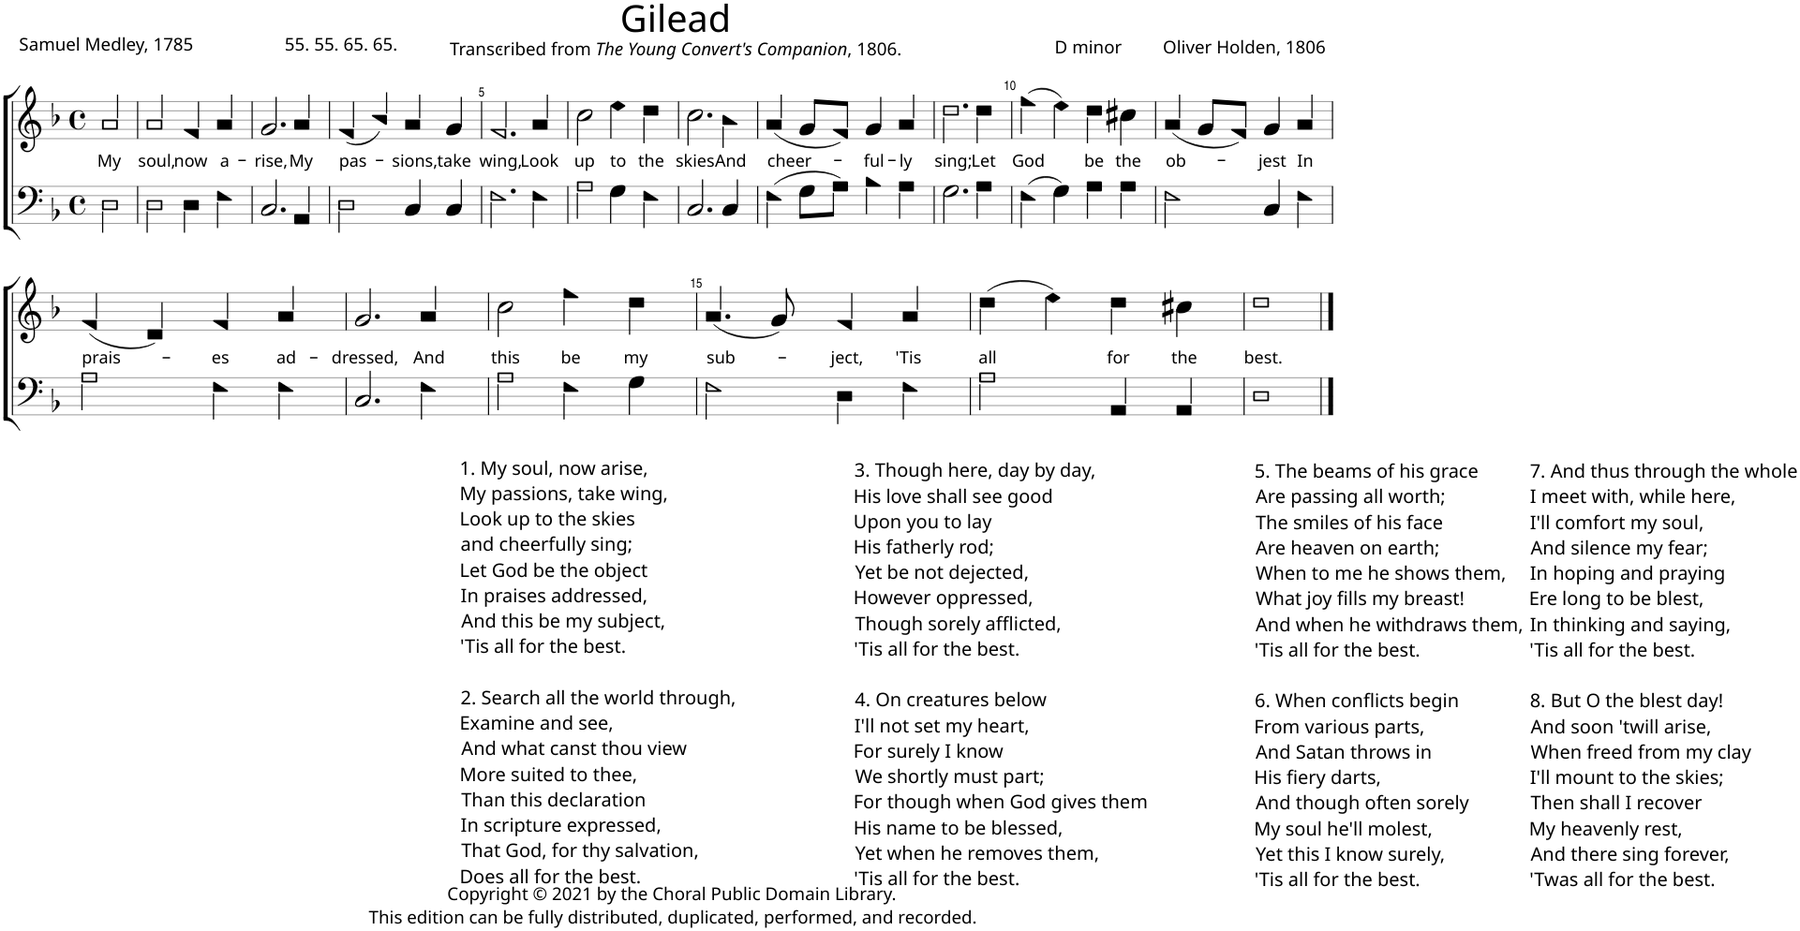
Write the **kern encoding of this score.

**kern	**kern	**text
*part2	*part1	*part1
*staff2	*staff1	*staff1
*I"Bass	*I"Voice	*
*clefF4	*clefG2	*
*k[b-]	*k[b-]	*
*M4/4	*M4/4	*
*met(c)	*met(c)	*
=1	=1	=1
!	!	!LO:LY:b
2D!\	2a!/	My
=2	=2	=2
!	!	!LO:LY:b
2D!\	2a!/	soul,
!	!	!LO:LY:b
4D!\	4f!/	now
!	!	!LO:LY:b
4F!\	4a!/	a-
=3	=3	=3
!	!	!LO:LY:b
2.C!/	2.g!/	-rise,
!	!	!LO:LY:b
4AA!/	4a!/	My
=4	=4	=4
!	!	!LO:LY:b
2D!\	(4f!/	pas-
.	4b-!/)	.
!	!	!LO:LY:b
4C!/	4a!/	-sions,
!	!	!LO:LY:b
4C!/	4g!/	take
=5	=5	=5
!	!	!LO:LY:b
2.F!\	2.f!/	wing,
!	!	!LO:LY:b
4F!\	4a!/	Look
=6	=6	=6
!	!	!LO:LY:b
2A!\	2cc!\	up
!	!	!LO:LY:b
4G!\	4ee!\	to
!	!	!LO:LY:b
4F!\	4dd!\	the
=7	=7	=7
!	!	!LO:LY:b
2.C!/	2.cc!\	skies
!	!	!LO:LY:b
4C!/	4b-!\	And
=8	=8	=8
!	!	!LO:LY:b
(4F!\	(4a!/	cheer-
8G!\L	8g!/L	.
8A!\J)	8f!/J)	.
!	!	!LO:LY:b
4B-!\	4g!/	-ful-
!	!	!LO:LY:b
4A!\	4a!/	-ly
=9	=9	=9
!	!	!LO:LY:b
2.G!\	2.dd!\	sing;
!	!	!LO:LY:b
4A!\	4dd!\	Let
=10	=10	=10
!	!	!LO:LY:b
(4F!\	(4ff!\	God
4G!\)	4ee!\)	.
!	!	!LO:LY:b
4A!\	4dd!\	be
!	!	!LO:LY:b
4A!\	4cc#X!\	the
=11	=11	=11
!	!	!LO:LY:b
2F!\	(4a!/	ob-
.	8g!/L	.
.	8f!/J)	.
!	!	!LO:LY:b
4C!/	4g!/	-jest
!	!	!LO:LY:b
4F!\	4a!/	In
!!LO:LB:g=z
=12	=12	=12
!	!	!LO:LY:b
2A!\	(4f!/	prais-
.	4d!/)	.
!	!	!LO:LY:b
4F!\	4f!/	-es
!	!	!LO:LY:b
4F!\	4a!/	ad-
=13	=13	=13
!	!	!LO:LY:b
2.C!/	2.g!/	-dressed,
!	!	!LO:LY:b
4F!\	4a!/	And
=14	=14	=14
!	!	!LO:LY:b
2A!\	2cc!\	this
!	!	!LO:LY:b
4F!\	4ff!\	be
!	!	!LO:LY:b
4G!\	4dd!\	my
=15	=15	=15
!LO:TX:b:t=1. My soul, now arise,	!	!
!LO:TX:b:t=My passions, take wing,	!	!
!LO:TX:b:t=Look up to the skies	!	!
!LO:TX:b:t=and cheerfully sing;	!	!
!LO:TX:b:t=Let God be the object	!	!
!LO:TX:b:t=In praises addressed,	!	!
!LO:TX:b:t=And this be my subject,	!	!
!LO:TX:b:t='Tis all for the best.	!	!
!LO:TX:b:t=2. Search all the world through,	!	!
!LO:TX:b:t=Examine and see,	!	!
!LO:TX:b:t=And what canst thou view	!	!
!LO:TX:b:t=More suited to thee,	!	!
!LO:TX:b:t=Than this declaration	!	!
!LO:TX:b:t=In scripture expressed,	!	!
!LO:TX:b:t=That God, for thy salvation,	!	!
!LO:TX:b:t=Does all for the best.	!	!
!	!	!LO:LY:b
2F!\	(4.a!/	sub-
.	8g!/)	.
!	!	!LO:LY:b
4D!\	4f!/	-ject,
!	!	!LO:LY:b
4F!\	4a!/	'Tis
=16	=16	=16
!LO:TX:b:t=3. Though here, day by day,	!	!
!LO:TX:b:t=His love shall see good	!	!
!LO:TX:b:t=Upon you to lay	!	!
!LO:TX:b:t=His fatherly rod;	!	!
!LO:TX:b:t=Yet be not dejected,	!	!
!LO:TX:b:t=However oppressed,	!	!
!LO:TX:b:t=Though sorely afflicted,	!	!
!LO:TX:b:t='Tis all for the best.	!	!
!LO:TX:b:t=4. On creatures below	!	!
!LO:TX:b:t=I'll not set my heart,	!	!
!LO:TX:b:t=For surely I know	!	!
!LO:TX:b:t=We shortly must part;	!	!
!LO:TX:b:t=For though when God gives them	!	!
!LO:TX:b:t=His name to be blessed,	!	!
!LO:TX:b:t=Yet when he removes them,	!	!
!LO:TX:b:t='Tis all for the best.	!	!
!	!	!LO:LY:b
2A!\	(4dd!\	all
.	4ee!\)	.
!	!	!LO:LY:b
4AA!/	4dd!\	for
!	!	!LO:LY:b
4AA!/	4cc#X!\	the
=17	=17	=17
!LO:TX:b:t=5. The beams of his grace	!	!
!LO:TX:b:t=Are passing all worth;	!	!
!LO:TX:b:t=The smiles of his face	!	!
!LO:TX:b:t=Are heaven on earth;	!	!
!LO:TX:b:t=When to me he shows them,	!	!
!LO:TX:b:t=What joy fills my breast!	!	!
!LO:TX:b:t=And when he withdraws them,	!	!
!LO:TX:b:t='Tis all for the best.	!	!
!LO:TX:b:t=6. When conflicts begin	!	!
!LO:TX:b:t=From various parts,	!	!
!LO:TX:b:t=And Satan throws in	!	!
!LO:TX:b:t=His fiery darts,	!	!
!LO:TX:b:t=And though often sorely	!	!
!LO:TX:b:t=My soul he'll molest,	!	!
!LO:TX:b:t=Yet this I know surely,	!	!
!LO:TX:b:t='Tis all for the best.	!	!
!LO:TX:b:t=7. And thus through the whole	!	!
!LO:TX:b:t=I meet with, while here,	!	!
!LO:TX:b:t=I'll comfort my soul,	!	!
!LO:TX:b:t=And silence my fear;	!	!
!LO:TX:b:t=In hoping and praying	!	!
!LO:TX:b:t=Ere long to be blest,	!	!
!LO:TX:b:t=In thinking and saying,	!	!
!LO:TX:b:t='Tis all for the best.	!	!
!LO:TX:b:t=8. But O the blest day!	!	!
!LO:TX:b:t=And soon 'twill arise,	!	!
!LO:TX:b:t=When freed from my clay	!	!
!LO:TX:b:t=I'll mount to the skies;	!	!
!LO:TX:b:t=Then shall I recover	!	!
!LO:TX:b:t=My heavenly rest,	!	!
!LO:TX:b:t=And there sing forever,	!	!
!LO:TX:b:t='Twas all for the best.	!	!
!	!	!LO:LY:b
1D!	1dd!	best.
==	==	==
*-	*-	*-
